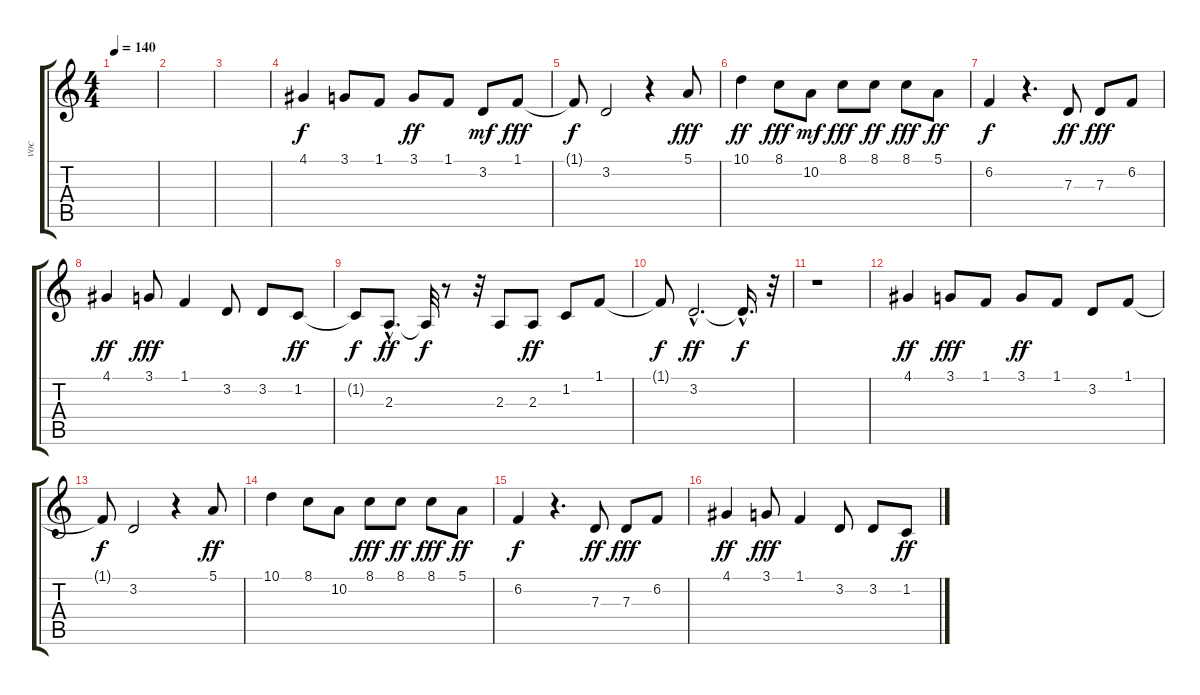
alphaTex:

\track ("voc" "voc") {instrument lead6voice}
\staff {score tabs}
\tuning (E4 B3 G3 D3 A2 E2) {hide}
\ts (4 4)
\tempo 140
\clef g2
\ks c
|
|
|
4.1.4 3.1.8 1.1.8 3.1.8{dy ff} 1.1.8 3.2.8{dy mf} 1.1.8{dy fff} |
1.1{t}.8{dy f} 3.2.2 r.4 5.1.8{dy fff} |
10.1.4{dy ff} 8.1.8{dy fff} 10.2.8{dy mf} 8.1.8{dy fff} 8.1.8{dy ff} 8.1.8{dy fff} 5.1.8{dy ff} |
6.2.4{dy f} r.4{d} 7.3.8{dy ff} 7.3.8{dy fff} 6.2.8 |
4.1.4{dy ff} 3.1.8{dy fff} 1.1.4 3.2.8 3.2.8 1.2.8{dy ff} |
1.2{t}.8{dy f} 2.3{hac}.8{d dy ff} 2.3{t}.32{dy f} r.8 r.32 2.3.8 2.3.8{dy ff} 1.2.8 1.1.8 |
1.1{t}.8{dy f} 3.2{hac}.2{d dy ff} 3.2{hac t}.16{d dy f} r.32 |
r.1 |
4.1.4{dy ff} 3.1.8{dy fff} 1.1.8 3.1.8{dy ff} 1.1.8 3.2.8 1.1.8 |
1.1{t}.8{dy f} 3.2.2 r.4 5.1.8{dy ff} |
10.1.4 8.1.8 10.2.8 8.1.8{dy fff} 8.1.8{dy ff} 8.1.8{dy fff} 5.1.8{dy ff} |
6.2.4{dy f} r.4{d} 7.3.8{dy ff} 7.3.8{dy fff} 6.2.8 |
4.1.4{dy ff} 3.1.8{dy fff} 1.1.4 3.2.8 3.2.8 1.2.8{dy ff}
